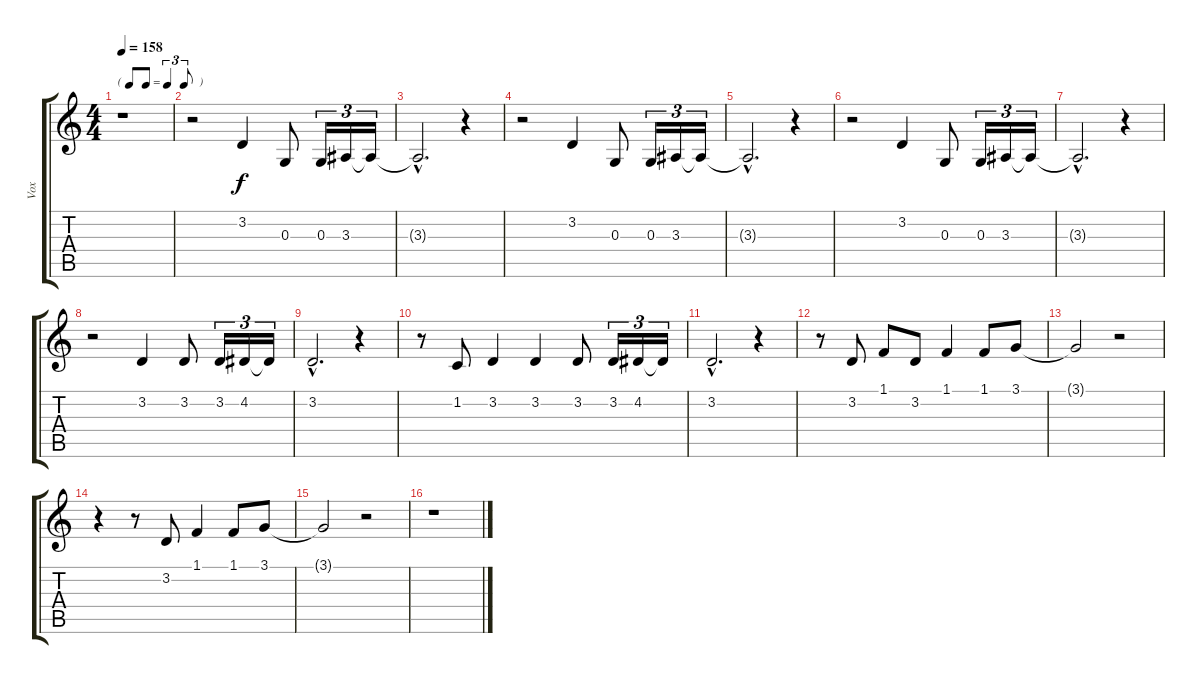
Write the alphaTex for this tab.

\track ("Vox" "Vox") {instrument bassoon}
\staff {score tabs}
\tuning (E4 B3 G3 D3 A2 E2) {hide}
\ts (4 4)
\tf triplet8th
\tempo 158
\clef g2
\ks c
r.1{dy f} |
r.2 3.2.4 0.3.8 0.3.16{tu (3 2)} 3.3.16{tu (3 2)} 3.3{t}.16{tu (3 2)} |
3.3{hac t}.2{d} r.4 |
r.2 3.2.4 0.3.8 0.3.16{tu (3 2)} 3.3.16{tu (3 2)} 3.3{t}.16{tu (3 2)} |
3.3{hac t}.2{d} r.4 |
r.2 3.2.4 0.3.8 0.3.16{tu (3 2)} 3.3.16{tu (3 2)} 3.3{t}.16{tu (3 2)} |
3.3{hac t}.2{d} r.4 |
r.2 3.2.4 3.2.8 3.2.16{tu (3 2)} 4.2.16{tu (3 2)} 4.2{t}.16{tu (3 2)} |
3.2{hac}.2{d} r.4 |
r.8 1.2.8 3.2.4 3.2.4 3.2.8 3.2.16{tu (3 2)} 4.2.16{tu (3 2)} 4.2{t}.16{tu (3 2)} |
3.2{hac}.2{d} r.4 |
r.8 3.2.8 1.1.8 3.2.8 1.1.4 1.1.8 3.1.8 |
3.1{t}.2 r.2 |
r.4 r.8 3.2.8 1.1.4 1.1.8 3.1.8 |
3.1{t}.2 r.2 |
r.1
